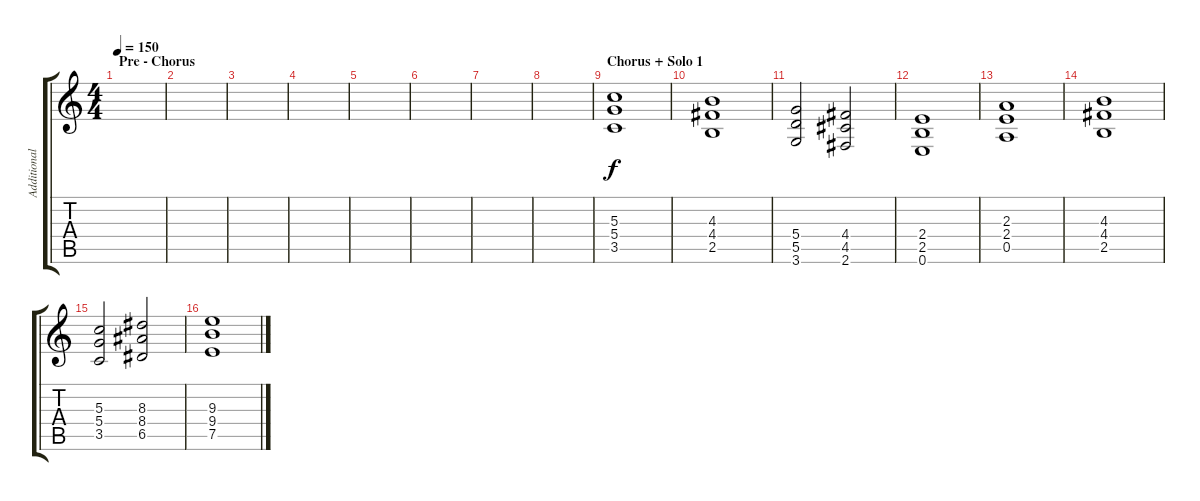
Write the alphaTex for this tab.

\track ("Additional Drive" "Additional") {instrument overdrivenguitar}
\staff {score tabs}
\tuning (E4 B3 G3 D3 A2 E2) {hide}
\ts (4 4)
\section ("" "Pre - Chorus")
\tempo 150
\clef g2
\ks c
|
|
|
|
|
|
|
|
\section ("" "Chorus + Solo 1")
(5.3 5.4 3.5).1 |
(4.3 4.4 2.5).1 |
(5.4 5.5 3.6).2 (4.4 4.5 2.6).2 |
(2.4 2.5 0.6).1 |
(2.3 2.4 0.5).1 |
(4.3 4.4 2.5).1 |
(5.3 5.4 3.5).2 (8.3 8.4 6.5).2 |
(9.3 9.4 7.5).1
